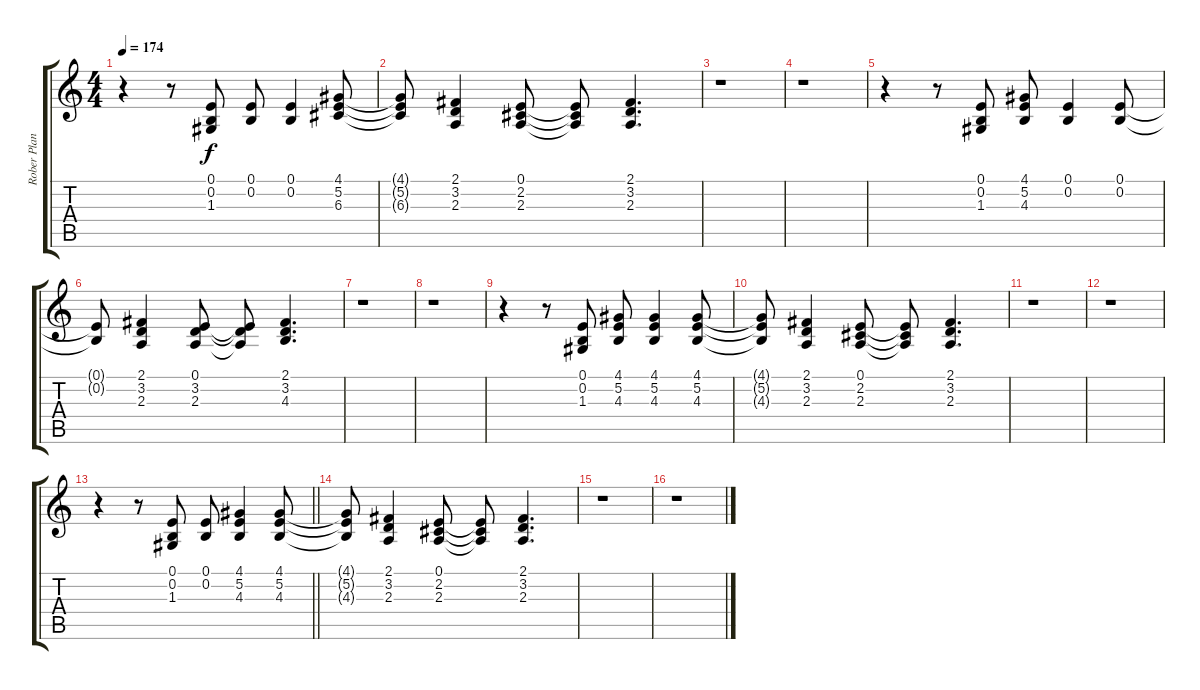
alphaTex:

\track ("Rober Plant - Backing Vocals" "Rober Plan") {instrument flute}
\staff {score tabs}
\tuning (E4 B3 G3 D3 A2 E2) {hide}
\ts (4 4)
\tempo 174
\clef g2
\ks c
r.4{dy f} r.8 (0.1 0.2 1.3).8 (0.1 0.2).8 (0.1 0.2).4 (4.1 5.2 6.3).8 |
(4.1{t} 5.2{t} 6.3{t}).8 (2.1 3.2 2.3).4 (0.1 2.2 2.3).8 (0.1{t} 2.2{t} 2.3{t}).8 (2.1 3.2 2.3).4{d} |
r.1 |
r.1 |
r.4 r.8 (0.1 0.2 1.3).8 (4.1 5.2 4.3).8 (0.1 0.2).4 (0.1 0.2).8 |
(0.1{t} 0.2{t}).8 (2.1 3.2 2.3).4 (0.1 3.2 2.3).8 (0.1{t} 3.2{t} 2.3{t}).8 (2.1 3.2 4.3).4{d} |
r.1 |
r.1 |
r.4 r.8 (0.1 0.2 1.3).8 (4.1 5.2 4.3).8 (4.1 5.2 4.3).4 (4.1 5.2 4.3).8 |
(4.1{t} 5.2{t} 4.3{t}).8 (2.1 3.2 2.3).4 (0.1 2.2 2.3).8 (0.1{t} 2.2{t} 2.3{t}).8 (2.1 3.2 2.3).4{d} |
r.1 |
r.1 |
\barLineRight lightlight
r.4 r.8 (0.1 0.2 1.3).8 (0.1 0.2).8 (4.1 5.2 4.3).4 (4.1 5.2 4.3).8 |
(4.1{t} 5.2{t} 4.3{t}).8 (2.1 3.2 2.3).4 (0.1 2.2 2.3).8 (0.1{t} 2.2{t} 2.3{t}).8 (2.1 3.2 2.3).4{d} |
r.1 |
r.1
